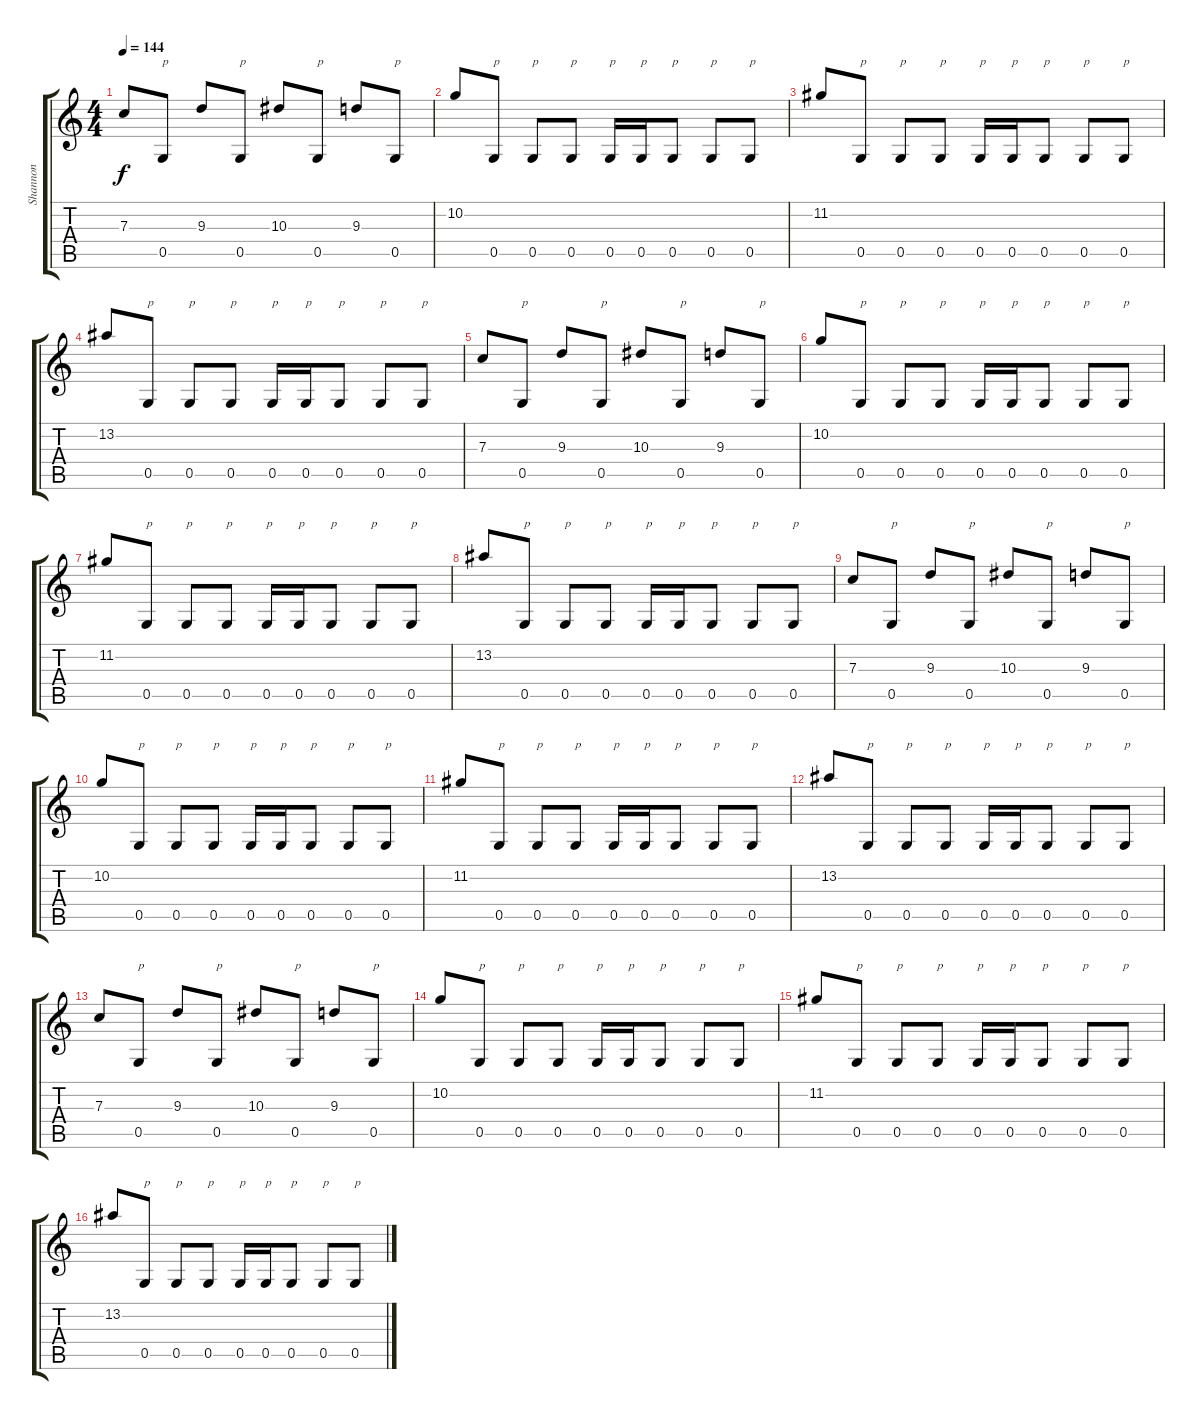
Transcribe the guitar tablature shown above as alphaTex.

\track ("Shannon" "Shannon") {instrument distortionguitar}
\staff {score tabs}
\tuning (D4 A3 F3 C3 G2 D2) {hide}
\ts (4 4)
\tempo 144
\clef g2
\ks c
7.3.8{dy f} 0.5.8{txt "p"} 9.3.8 0.5.8{txt "p"} 10.3.8 0.5.8{txt "p"} 9.3.8 0.5.8{txt "p"} |
10.2.8 0.5.8{txt "p"} 0.5.8{txt "p"} 0.5.8{txt "p"} 0.5.16{txt "p"} 0.5.16{txt "p"} 0.5.8{txt "p"} 0.5.8{txt "p"} 0.5.8{txt "p"} |
11.2.8 0.5.8{txt "p"} 0.5.8{txt "p"} 0.5.8{txt "p"} 0.5.16{txt "p"} 0.5.16{txt "p"} 0.5.8{txt "p"} 0.5.8{txt "p"} 0.5.8{txt "p"} |
13.2.8 0.5.8{txt "p"} 0.5.8{txt "p"} 0.5.8{txt "p"} 0.5.16{txt "p"} 0.5.16{txt "p"} 0.5.8{txt "p"} 0.5.8{txt "p"} 0.5.8{txt "p"} |
7.3.8 0.5.8{txt "p"} 9.3.8 0.5.8{txt "p"} 10.3.8 0.5.8{txt "p"} 9.3.8 0.5.8{txt "p"} |
10.2.8 0.5.8{txt "p"} 0.5.8{txt "p"} 0.5.8{txt "p"} 0.5.16{txt "p"} 0.5.16{txt "p"} 0.5.8{txt "p"} 0.5.8{txt "p"} 0.5.8{txt "p"} |
11.2.8 0.5.8{txt "p"} 0.5.8{txt "p"} 0.5.8{txt "p"} 0.5.16{txt "p"} 0.5.16{txt "p"} 0.5.8{txt "p"} 0.5.8{txt "p"} 0.5.8{txt "p"} |
13.2.8 0.5.8{txt "p"} 0.5.8{txt "p"} 0.5.8{txt "p"} 0.5.16{txt "p"} 0.5.16{txt "p"} 0.5.8{txt "p"} 0.5.8{txt "p"} 0.5.8{txt "p"} |
7.3.8 0.5.8{txt "p"} 9.3.8 0.5.8{txt "p"} 10.3.8 0.5.8{txt "p"} 9.3.8 0.5.8{txt "p"} |
10.2.8 0.5.8{txt "p"} 0.5.8{txt "p"} 0.5.8{txt "p"} 0.5.16{txt "p"} 0.5.16{txt "p"} 0.5.8{txt "p"} 0.5.8{txt "p"} 0.5.8{txt "p"} |
11.2.8 0.5.8{txt "p"} 0.5.8{txt "p"} 0.5.8{txt "p"} 0.5.16{txt "p"} 0.5.16{txt "p"} 0.5.8{txt "p"} 0.5.8{txt "p"} 0.5.8{txt "p"} |
13.2.8 0.5.8{txt "p"} 0.5.8{txt "p"} 0.5.8{txt "p"} 0.5.16{txt "p"} 0.5.16{txt "p"} 0.5.8{txt "p"} 0.5.8{txt "p"} 0.5.8{txt "p"} |
7.3.8 0.5.8{txt "p"} 9.3.8 0.5.8{txt "p"} 10.3.8 0.5.8{txt "p"} 9.3.8 0.5.8{txt "p"} |
10.2.8 0.5.8{txt "p"} 0.5.8{txt "p"} 0.5.8{txt "p"} 0.5.16{txt "p"} 0.5.16{txt "p"} 0.5.8{txt "p"} 0.5.8{txt "p"} 0.5.8{txt "p"} |
11.2.8 0.5.8{txt "p"} 0.5.8{txt "p"} 0.5.8{txt "p"} 0.5.16{txt "p"} 0.5.16{txt "p"} 0.5.8{txt "p"} 0.5.8{txt "p"} 0.5.8{txt "p"} |
13.2.8 0.5.8{txt "p"} 0.5.8{txt "p"} 0.5.8{txt "p"} 0.5.16{txt "p"} 0.5.16{txt "p"} 0.5.8{txt "p"} 0.5.8{txt "p"} 0.5.8{txt "p"}
